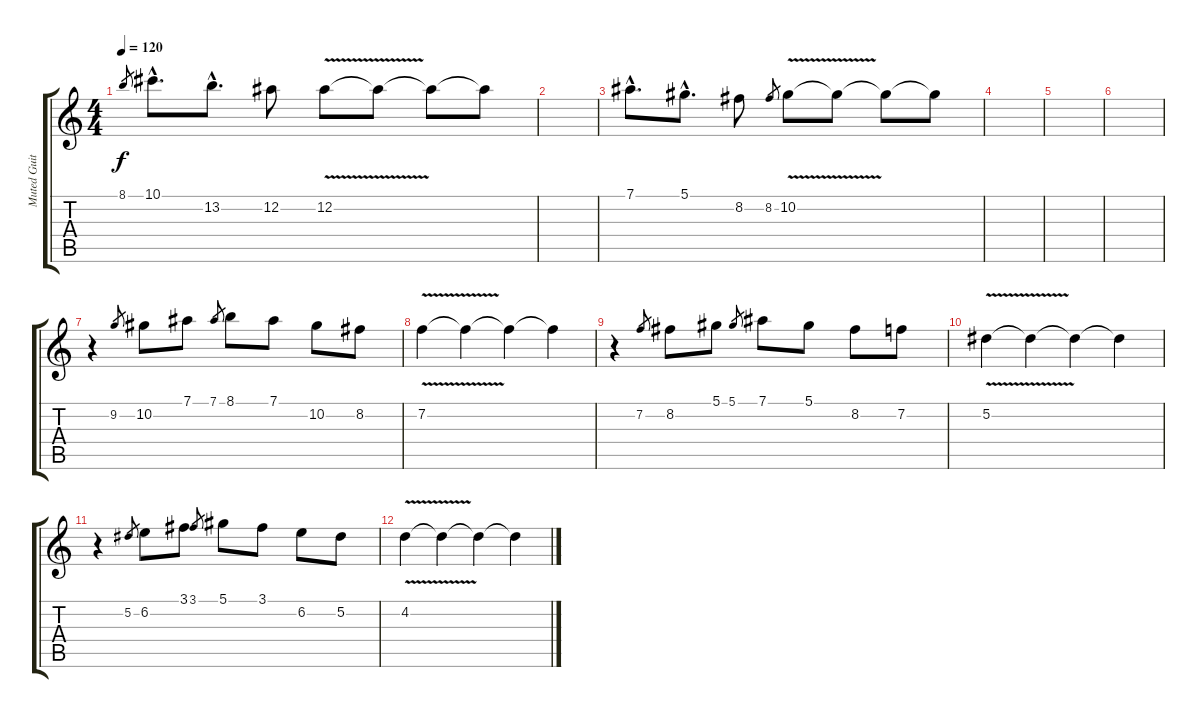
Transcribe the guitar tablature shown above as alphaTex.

\track ("Muted Guitar2 - Vocals2" "Muted Guit") {instrument electricguitarmuted}
\staff {score tabs}
\tuning (Eb4 Bb3 Gb3 Db3 Ab2 Eb2) {hide}
\ts (4 4)
\tempo 120
\clef g2
\ks c
8.1.8{gr dy f} 10.1{hac}.8{d volume 16 balance 8 instrument sopranosax} 13.2{hac}.8{d} 12.2.8 12.2{v}.8 12.2{t}.8 12.2{t}.8 12.2{t}.8 |
|
7.1{hac}.8{d volume 16 balance 8 instrument sopranosax} 5.1{hac}.8{d} 8.2.8 8.2.8{gr} 10.2{v}.8 10.2{t}.8 10.2{t}.8 10.2{t}.8 |
|
|
|
r.4{volume 16 balance 4 instrument sopranosax} 9.2.8{gr} 10.2.8 7.1.8 7.1.8{gr} 8.1.8 7.1.8 10.2.8 8.2.8 |
7.2{v}.4{volume 16 balance 4 instrument sopranosax} 7.2{t}.4 7.2{t}.4 7.2{t}.4 |
r.4{volume 16 balance 4 instrument sopranosax} 7.2.8{gr} 8.2.8 5.1.8 5.1.8{gr} 7.1.8 5.1.8 8.2.8 7.2.8 |
5.2{v}.4{volume 16 balance 4 instrument sopranosax} 5.2{t}.4 5.2{t}.4 5.2{t}.4 |
r.4{volume 16 balance 4 instrument sopranosax} 5.2.8{gr} 6.2.8 3.1.8 3.1.8{gr} 5.1.8 3.1.8 6.2.8 5.2.8 |
4.2{v}.4{volume 16 balance 4 instrument sopranosax} 4.2{t}.4 4.2{t}.4 4.2{t}.4
